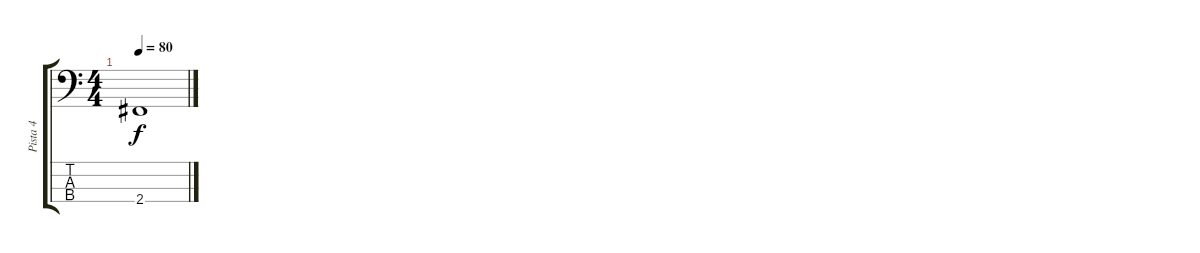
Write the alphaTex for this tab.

\track ("Pista 4" "Pista 4") {instrument electricbassfinger}
\staff {score tabs}
\tuning (G2 D2 A1 E1) {hide}
\ts (4 4)
\tempo 80
\clef f4
\ks c
2.4{t}.1{dy f}
